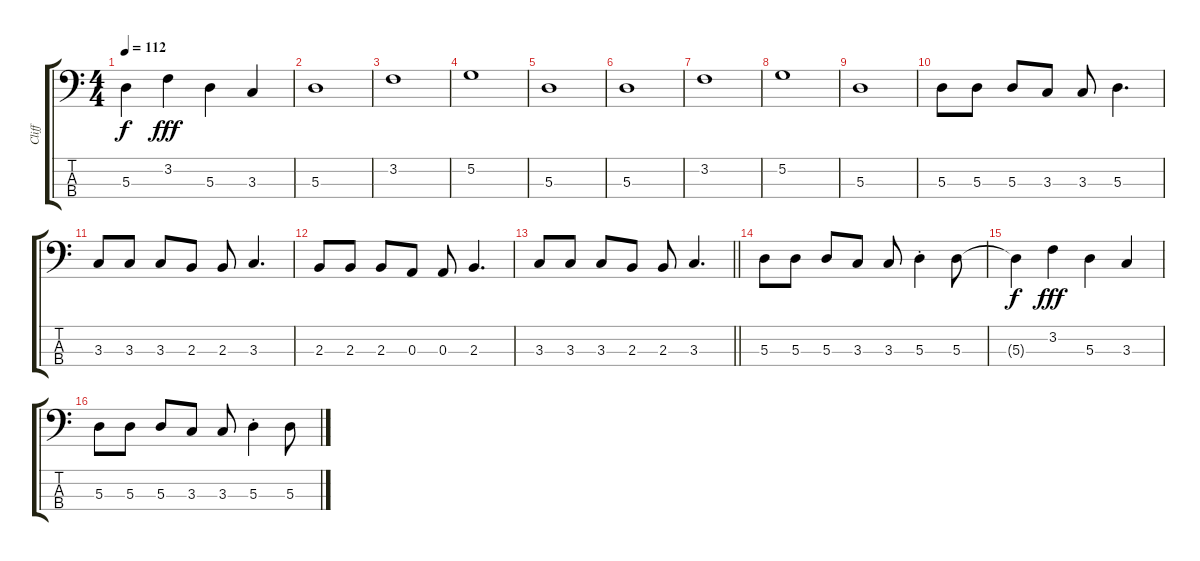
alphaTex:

\track ("Cliff" "Cliff") {instrument electricbassfinger}
\staff {score tabs}
\tuning (G2 D2 A1 E1) {hide}
\ts (4 4)
\tempo 112
\clef f4
\ks c
5.3{t}.4{dy f} 3.2.4{dy fff} 5.3.4 3.3.4 |
5.3.1 |
3.2.1 |
5.2.1 |
5.3.1 |
5.3.1 |
3.2.1 |
5.2.1 |
5.3.1 |
5.3.8 5.3.8 5.3.8 3.3.8 3.3.8 5.3.4{d} |
3.3.8 3.3.8 3.3.8 2.3.8 2.3.8 3.3.4{d} |
2.3.8 2.3.8 2.3.8 0.3.8 0.3.8 2.3.4{d} |
\barLineRight lightlight
3.3.8 3.3.8 3.3.8 2.3.8 2.3.8 3.3.4{d} |
5.3.8 5.3.8 5.3.8 3.3.8 3.3.8 5.3{st}.4 5.3.8 |
5.3{t}.4{dy f} 3.2.4{dy fff} 5.3.4 3.3.4 |
5.3.8 5.3.8 5.3.8 3.3.8 3.3.8 5.3{st}.4 5.3.8
